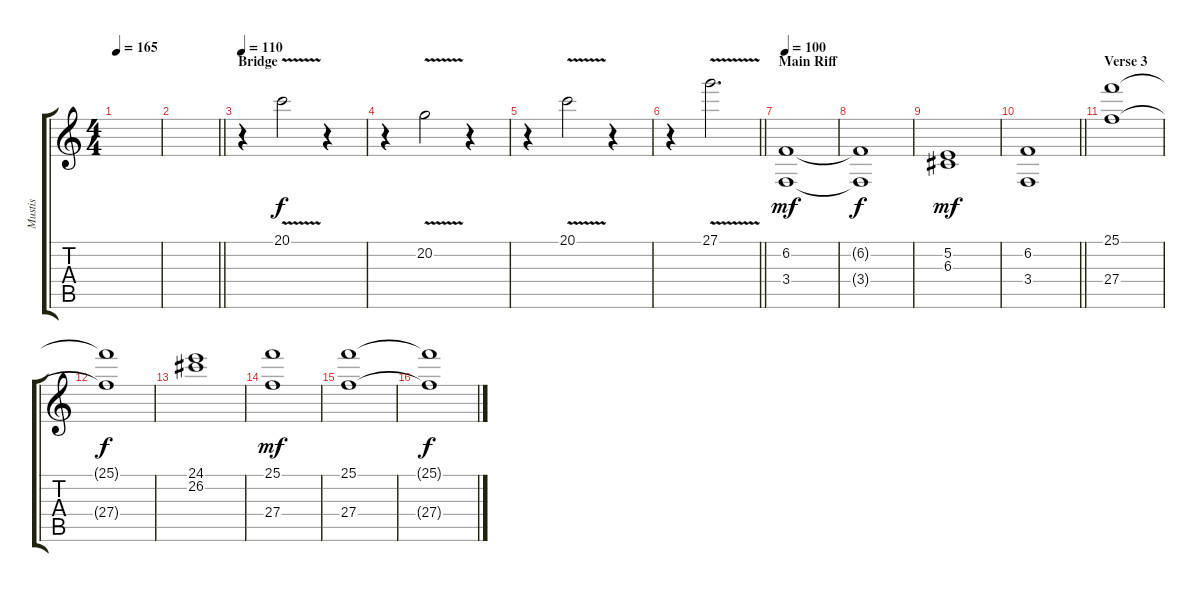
\track ("Mustis" "Mustis") {instrument stringensemble1}
\staff {score tabs}
\tuning (E4 B3 G3 D3 A2 E2) {hide}
\ts (4 4)
\tempo 165
\clef g2
\ks c
|
\barLineRight lightlight
|
\section ("" "Bridge")
\tempo 110
r.4 20.1{v}.2{dy f} r.4 |
r.4 20.2{v}.2 r.4 |
r.4 20.1{v}.2 r.4 |
\barLineRight lightlight
r.4 27.1{v}.2{d} |
\section ("" "Main Riff")
\tempo 100
(6.2 3.4).1{dy mf} |
(6.2{t} 3.4{t}).1{dy f} |
(5.2 6.3).1{dy mf} |
\barLineRight lightlight
(6.2 3.4).1 |
\section ("" "Verse 3")
(25.1 27.4).1 |
(25.1{t} 27.4{t}).1{dy f} |
(24.1 26.2).1 |
(25.1 27.4).1{dy mf} |
(25.1 27.4).1 |
(25.1{t} 27.4{t}).1{dy f}
